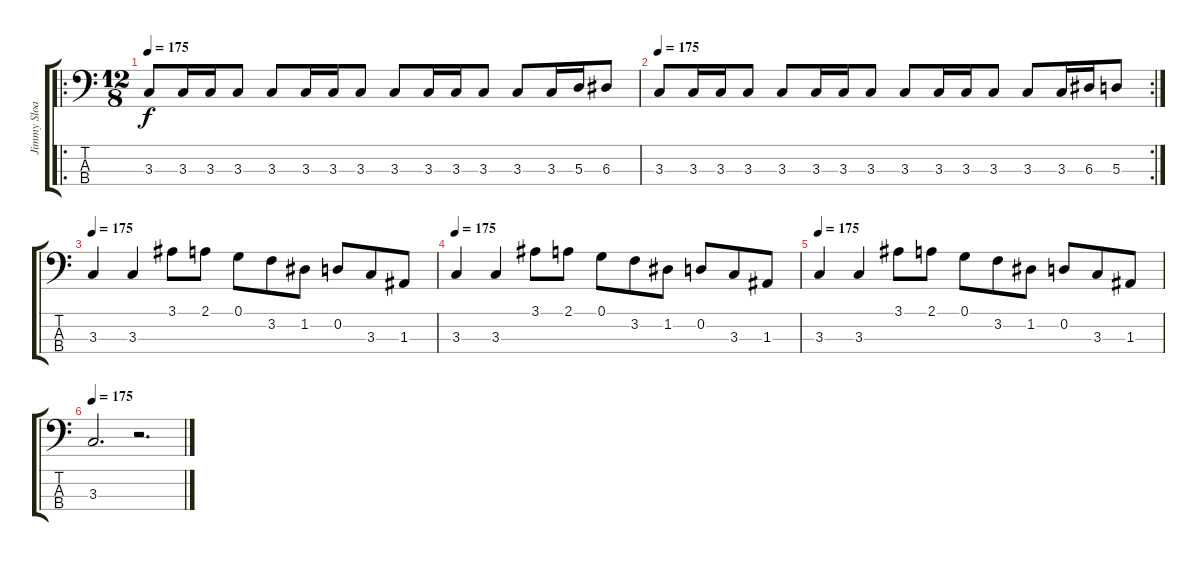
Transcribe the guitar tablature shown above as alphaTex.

\track ("Jimmy Sloas" "Jimmy Sloa") {instrument electricbasspick}
\staff {score tabs}
\tuning (G2 D2 A1 E1) {hide}
\ro
\ts (12 8)
\tempo 175
\clef f4
\ks c
3.3.8{dy f} 3.3.16 3.3.16 3.3.8 3.3.8 3.3.16 3.3.16 3.3.8 3.3.8 3.3.16 3.3.16 3.3.8 3.3.8 3.3.16 5.3.16 6.3.8 |
\rc 2
\tempo 175
3.3.8 3.3.16 3.3.16 3.3.8 3.3.8 3.3.16 3.3.16 3.3.8 3.3.8 3.3.16 3.3.16 3.3.8 3.3.8 3.3.16 6.3.16 5.3.8 |
\tempo 175
3.3.4 3.3.4 3.1.8 2.1.8 0.1.8 3.2.8 1.2.8 0.2.8 3.3.8 1.3.8 |
\tempo 175
3.3.4 3.3.4 3.1.8 2.1.8 0.1.8 3.2.8 1.2.8 0.2.8 3.3.8 1.3.8 |
\tempo 175
3.3.4 3.3.4 3.1.8 2.1.8 0.1.8 3.2.8 1.2.8 0.2.8 3.3.8 1.3.8 |
\tempo 175
3.3.2{d} r.2{d}
